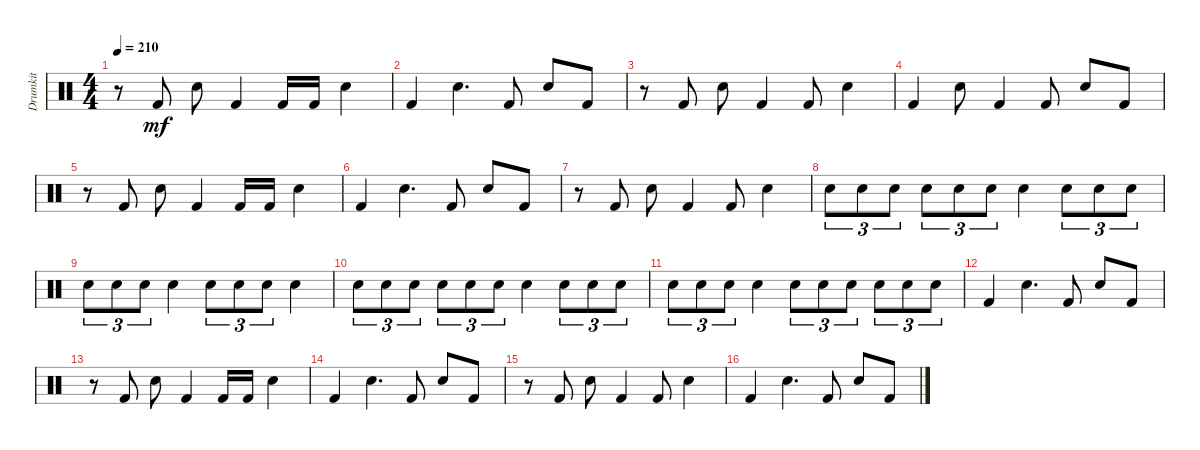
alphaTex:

\track ("Drumkit" "Drumkit") {instrument percussion}
\staff {score}
\articulation defaults
\ts (4 4)
\tempo 210
\clef neutral
\ks c
r.8{dy mf} "Kick (hit) 2".8 "Snare (hit) 2".8 "Kick (hit) 2".4 "Kick (hit) 2".16 "Kick (hit) 2".16 "Snare (hit) 2".4 |
"Kick (hit) 2".4 "Snare (hit) 2".4{d} "Kick (hit) 2".8 "Snare (hit) 2".8 "Kick (hit) 2".8 |
r.8 "Kick (hit) 2".8 "Snare (hit) 2".8 "Kick (hit) 2".4 "Kick (hit) 2".8 "Snare (hit) 2".4 |
"Kick (hit) 2".4 "Snare (hit) 2".8 "Kick (hit) 2".4 "Kick (hit) 2".8 "Snare (hit) 2".8 "Kick (hit) 2".8 |
r.8 "Kick (hit) 2".8 "Snare (hit) 2".8 "Kick (hit) 2".4 "Kick (hit) 2".16 "Kick (hit) 2".16 "Snare (hit) 2".4 |
"Kick (hit) 2".4 "Snare (hit) 2".4{d} "Kick (hit) 2".8 "Snare (hit) 2".8 "Kick (hit) 2".8 |
r.8 "Kick (hit) 2".8 "Snare (hit) 2".8 "Kick (hit) 2".4 "Kick (hit) 2".8 "Snare (hit) 2".4 |
"Snare (hit) 2".8{tu (3 2)} "Snare (hit) 2".8{tu (3 2)} "Snare (hit) 2".8{tu (3 2)} "Snare (hit) 2".8{tu (3 2)} "Snare (hit) 2".8{tu (3 2)} "Snare (hit) 2".8{tu (3 2)} "Snare (hit) 2".4 "Snare (hit) 2".8{tu (3 2)} "Snare (hit) 2".8{tu (3 2)} "Snare (hit) 2".8{tu (3 2)} |
"Snare (hit) 2".8{tu (3 2)} "Snare (hit) 2".8{tu (3 2)} "Snare (hit) 2".8{tu (3 2)} "Snare (hit) 2".4 "Snare (hit) 2".8{tu (3 2)} "Snare (hit) 2".8{tu (3 2)} "Snare (hit) 2".8{tu (3 2)} "Snare (hit) 2".4 |
"Snare (hit) 2".8{tu (3 2)} "Snare (hit) 2".8{tu (3 2)} "Snare (hit) 2".8{tu (3 2)} "Snare (hit) 2".8{tu (3 2)} "Snare (hit) 2".8{tu (3 2)} "Snare (hit) 2".8{tu (3 2)} "Snare (hit) 2".4 "Snare (hit) 2".8{tu (3 2)} "Snare (hit) 2".8{tu (3 2)} "Snare (hit) 2".8{tu (3 2)} |
"Snare (hit) 2".8{tu (3 2)} "Snare (hit) 2".8{tu (3 2)} "Snare (hit) 2".8{tu (3 2)} "Snare (hit) 2".4 "Snare (hit) 2".8{tu (3 2)} "Snare (hit) 2".8{tu (3 2)} "Snare (hit) 2".8{tu (3 2)} "Snare (hit) 2".8{tu (3 2)} "Snare (hit) 2".8{tu (3 2)} "Snare (hit) 2".8{tu (3 2)} |
"Kick (hit) 2".4 "Snare (hit) 2".4{d} "Kick (hit) 2".8 "Snare (hit) 2".8 "Kick (hit) 2".8 |
r.8 "Kick (hit) 2".8 "Snare (hit) 2".8 "Kick (hit) 2".4 "Kick (hit) 2".16 "Kick (hit) 2".16 "Snare (hit) 2".4 |
"Kick (hit) 2".4 "Snare (hit) 2".4{d} "Kick (hit) 2".8 "Snare (hit) 2".8 "Kick (hit) 2".8 |
r.8 "Kick (hit) 2".8 "Snare (hit) 2".8 "Kick (hit) 2".4 "Kick (hit) 2".8 "Snare (hit) 2".4 |
"Kick (hit) 2".4 "Snare (hit) 2".4{d} "Kick (hit) 2".8 "Snare (hit) 2".8 "Kick (hit) 2".8
